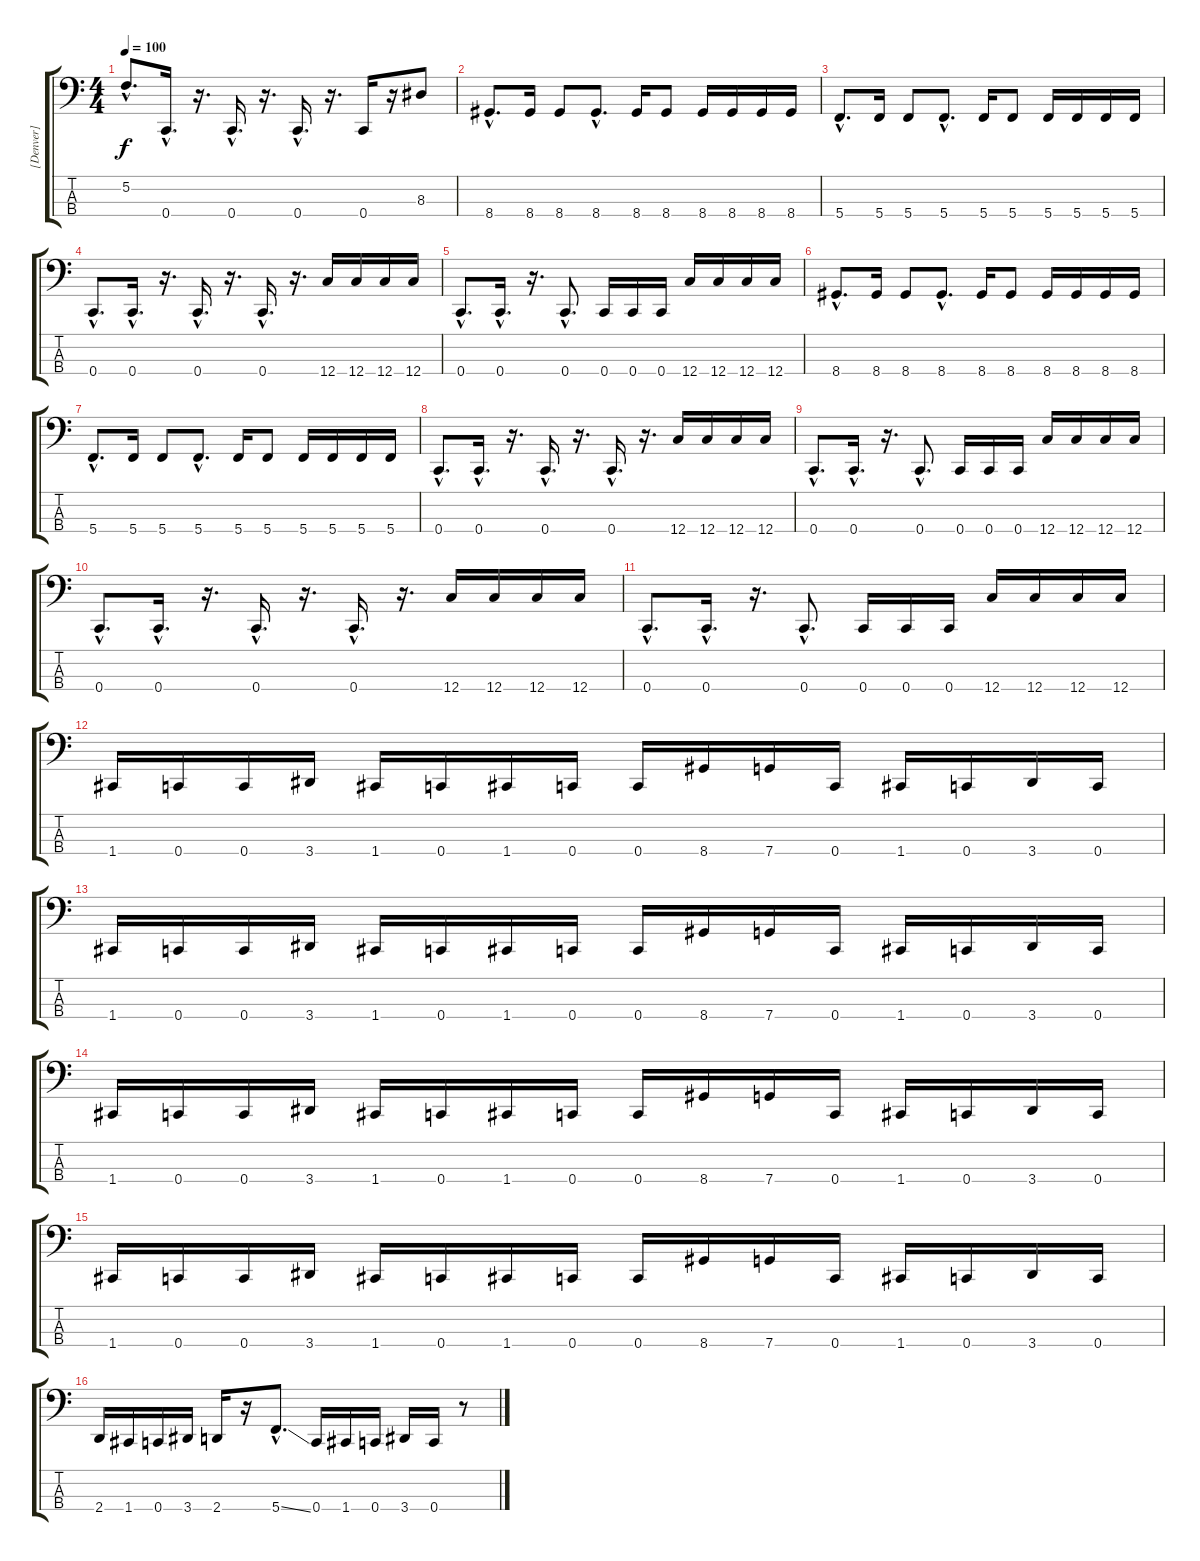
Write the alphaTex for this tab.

\track ("[Denver]" "[Denver]") {instrument electricbasspick}
\staff {score tabs}
\tuning (F2 C2 G1 C1) {hide}
\ts (4 4)
\tempo 100
\clef f4
\ks c
5.2{hac}.8{d dy f} 0.4{hac}.16{d} r.16{d} 0.4{hac}.16{d} r.16{d} 0.4{hac}.16{d} r.16{d} 0.4.16 r.16 8.3.8 |
8.4{hac}.8{d} 8.4.16 8.4.8 8.4{hac}.8{d} 8.4.16 8.4.8 8.4.16 8.4.16 8.4.16 8.4.16 |
5.4{hac}.8{d} 5.4.16 5.4.8 5.4{hac}.8{d} 5.4.16 5.4.8 5.4.16 5.4.16 5.4.16 5.4.16 |
0.4{hac}.8{d} 0.4{hac}.16{d} r.16{d} 0.4{hac}.16{d} r.16{d} 0.4{hac}.16{d} r.16{d} 12.4.16 12.4.16 12.4.16 12.4.16 |
0.4{hac}.8{d} 0.4{hac}.16{d} r.16{d} 0.4{hac}.8{d} 0.4.16 0.4.16 0.4.16 12.4.16 12.4.16 12.4.16 12.4.16 |
8.4{hac}.8{d} 8.4.16 8.4.8 8.4{hac}.8{d} 8.4.16 8.4.8 8.4.16 8.4.16 8.4.16 8.4.16 |
5.4{hac}.8{d} 5.4.16 5.4.8 5.4{hac}.8{d} 5.4.16 5.4.8 5.4.16 5.4.16 5.4.16 5.4.16 |
0.4{hac}.8{d} 0.4{hac}.16{d} r.16{d} 0.4{hac}.16{d} r.16{d} 0.4{hac}.16{d} r.16{d} 12.4.16 12.4.16 12.4.16 12.4.16 |
0.4{hac}.8{d} 0.4{hac}.16{d} r.16{d} 0.4{hac}.8{d} 0.4.16 0.4.16 0.4.16 12.4.16 12.4.16 12.4.16 12.4.16 |
0.4{hac}.8{d} 0.4{hac}.16{d} r.16{d} 0.4{hac}.16{d} r.16{d} 0.4{hac}.16{d} r.16{d} 12.4.16 12.4.16 12.4.16 12.4.16 |
0.4{hac}.8{d} 0.4{hac}.16{d} r.16{d} 0.4{hac}.8{d} 0.4.16 0.4.16 0.4.16 12.4.16 12.4.16 12.4.16 12.4.16 |
1.4.16 0.4.16 0.4.16 3.4.16 1.4.16 0.4.16 1.4.16 0.4.16 0.4.16 8.4.16 7.4.16 0.4.16 1.4.16 0.4.16 3.4.16 0.4.16 |
1.4.16 0.4.16 0.4.16 3.4.16 1.4.16 0.4.16 1.4.16 0.4.16 0.4.16 8.4.16 7.4.16 0.4.16 1.4.16 0.4.16 3.4.16 0.4.16 |
1.4.16 0.4.16 0.4.16 3.4.16 1.4.16 0.4.16 1.4.16 0.4.16 0.4.16 8.4.16 7.4.16 0.4.16 1.4.16 0.4.16 3.4.16 0.4.16 |
1.4.16 0.4.16 0.4.16 3.4.16 1.4.16 0.4.16 1.4.16 0.4.16 0.4.16 8.4.16 7.4.16 0.4.16 1.4.16 0.4.16 3.4.16 0.4.16 |
2.4.16 1.4.16 0.4.16 3.4.16 2.4.16 r.16 5.4{ss hac}.8{d} 0.4.16 1.4.16 0.4.16 3.4.16 0.4.16 r.8
